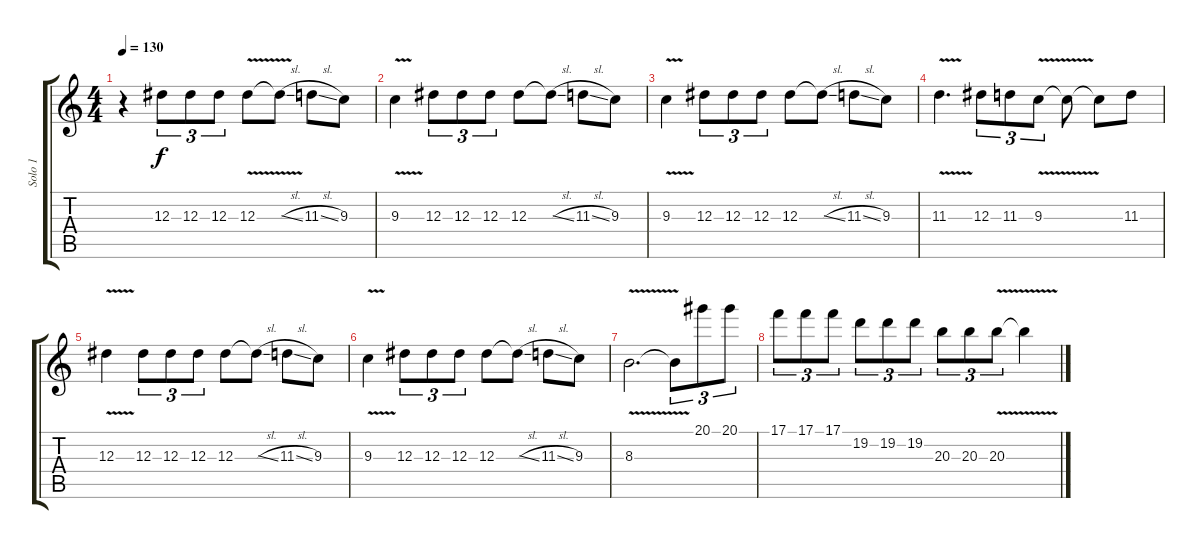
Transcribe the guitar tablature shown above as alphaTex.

\track ("Solo 1" "Solo 1") {instrument distortionguitar}
\staff {score tabs}
\tuning (C4 G3 Eb3 Bb2 F2 C2) {hide}
\ts (4 4)
\tempo 130
\clef g2
\ks c
r.4{dy f} 12.3.8{tu (3 2)} 12.3.8{tu (3 2)} 12.3.8{tu (3 2)} 12.3{v}.8 12.3{sl t}.8 11.3{sl}.8 9.3.8 |
9.3{v}.4 12.3.8{tu (3 2)} 12.3.8{tu (3 2)} 12.3.8{tu (3 2)} 12.3.8 12.3{sl t}.8 11.3{sl}.8 9.3.8 |
9.3{v}.4 12.3.8{tu (3 2)} 12.3.8{tu (3 2)} 12.3.8{tu (3 2)} 12.3.8 12.3{sl t}.8 11.3{sl}.8 9.3.8 |
11.3{v}.4{d} 12.3.8{tu (3 2)} 11.3.8{tu (3 2)} 9.3{v}.8{tu (3 2)} 9.3{t}.8 9.3{t}.8 11.3.8 |
12.3{v}.4 12.3.8{tu (3 2)} 12.3.8{tu (3 2)} 12.3.8{tu (3 2)} 12.3.8 12.3{sl t}.8 11.3{sl}.8 9.3.8 |
9.3{v}.4 12.3.8{tu (3 2)} 12.3.8{tu (3 2)} 12.3.8{tu (3 2)} 12.3.8 12.3{sl t}.8 11.3{sl}.8 9.3.8 |
8.3{v}.2{d} 8.3{t}.8{tu (3 2)} 20.1.8{tu (3 2)} 20.1.8{tu (3 2)} |
17.1.8{tu (3 2)} 17.1.8{tu (3 2)} 17.1.8{tu (3 2)} 19.2.8{tu (3 2)} 19.2.8{tu (3 2)} 19.2.8{tu (3 2)} 20.3.8{tu (3 2)} 20.3.8{tu (3 2)} 20.3{v}.8{tu (3 2)} 20.3{t}.4
